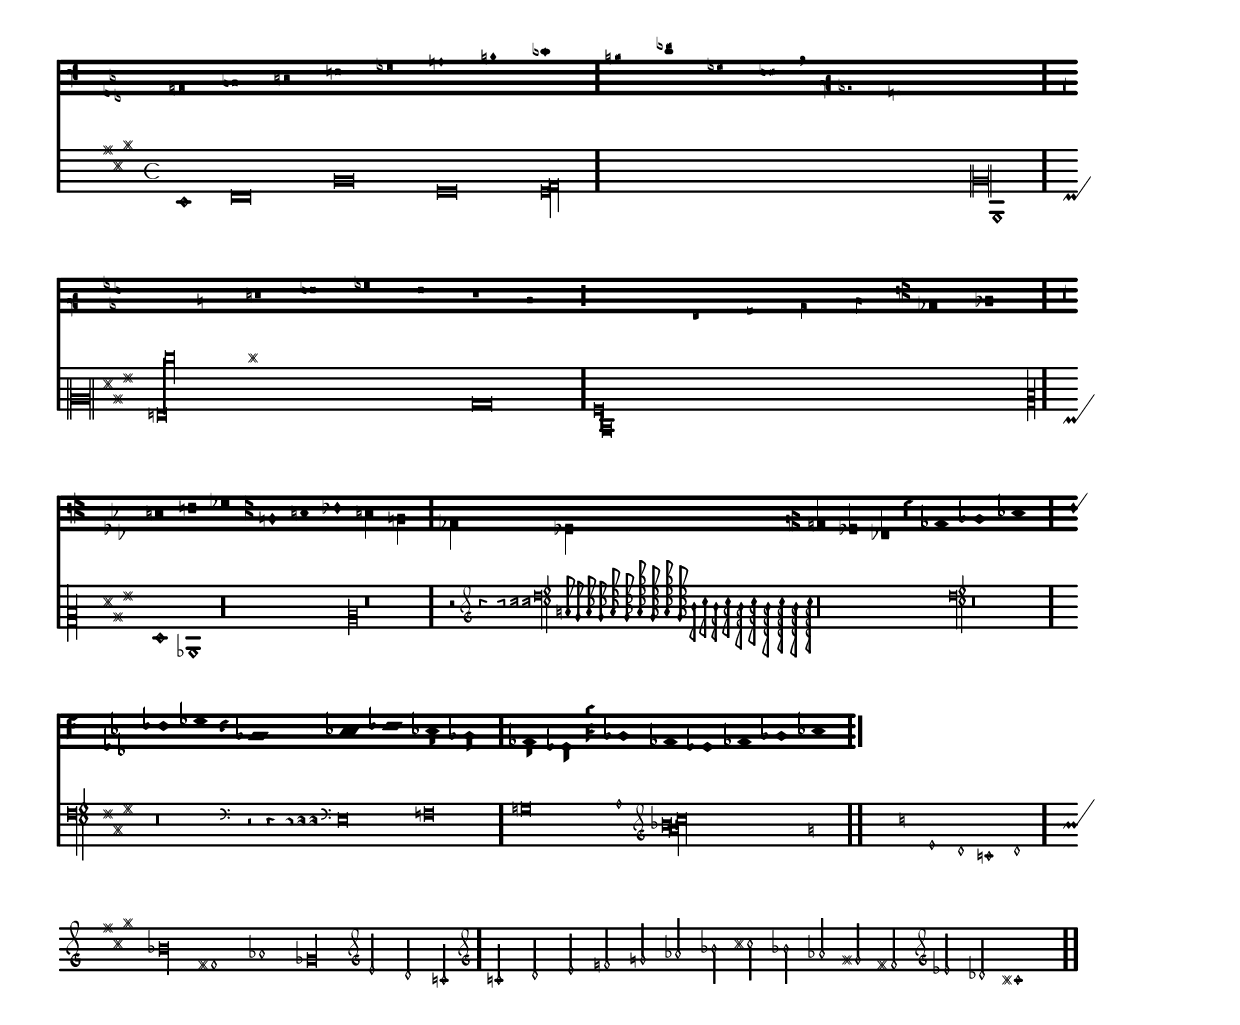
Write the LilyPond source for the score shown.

%% Do not edit this file; it is auto-generated from LSR http://lsr.dsi.unimi.it
%% This file is in the public domain.
\version "2.11.51"

\header {
  lsrtags = "ancient-notation"

  texidoces = "
Aquí se muestran muchos (¿o quizá todos?) de los símbolos que
están contemplados por la capacidad de LilyPond para la música
antigua.
"

  doctitlees = "Tipografía de música antigua"

  texidoc = "
Here are shown many (all?) of the symbols that are included in
LilyPond's support of ancient notation.



"
  doctitle = "Ancient fonts"
} % begin verbatim
upperStaff = \context GregorianStaff = "upperStaff" <<
  \context GregorianVoice <<
    \set Score.timing = ##f
%   \set Score.forceAccidental = ##t %%%%%%%% FIXME: what happened to this property?

    \override Staff.StaffSymbol  #'line-count = #4

     \transpose c c {
	\override Staff.KeySignature #'glyph-name-alist = #alteration-vaticana-glyph-name-alist
	\override Staff.Accidental #'glyph-name-alist = #alteration-vaticana-glyph-name-alist
	\override NoteHead  #'style = #'vaticana.punctum
	\key es \major
	\clef "vaticana-fa2"
	c!1 des! e! f! ges!

	\override NoteHead  #'style = #'vaticana.inclinatum
	a! b! ces'
	\override Staff.BarLine  #'bar-size = #3.0 \bar "|"
%	\break % 1 (8*1)

	\override NoteHead  #'style = #'vaticana.quilisma
	b! des'! ges! fes!
	\breathe
	\clef "vaticana-fa1"
	\override NoteHead  #'style = #'vaticana.plica
	es d
	\override NoteHead  #'style = #'vaticana.reverse-plica
	c d
	\override Staff.BarLine  #'bar-size = #3.0 \bar "|"
%	\break %2 (8*1)

	\override NoteHead  #'style = #'vaticana.punctum-cavum
	es f
	\override NoteHead  #'style = #'vaticana.lpes
	g as
	\override NoteHead  #'style = #'vaticana.upes
	bes as
	\override NoteHead  #'style = #'vaticana.vupes
	g f
	\override NoteHead  #'style = #'vaticana.linea-punctum
	\override Staff.BarLine  #'bar-size = #2.0 \bar "|"
%	\break % 3 (8*1)

	es d
	\override NoteHead  #'style = #'vaticana.epiphonus
	c d
	\override NoteHead  #'style = #'vaticana.cephalicus
	es f

	\override Staff.KeySignature #'glyph-name-alist = #alteration-medicaea-glyph-name-alist
	\override Staff.Accidental #'glyph-name-alist = #alteration-medicaea-glyph-name-alist
	\override Staff.Custos  #'style = #'medicaea
	\override NoteHead  #'style = #'medicaea.punctum
	\clef "medicaea-fa2"
	ces! des!
	\override Staff.BarLine  #'bar-size = #3.0 \bar "|"
%	\break % 4 (8*1)

	e! f! ges!
	\clef "medicaea-do2"
	\override NoteHead  #'style = #'medicaea.inclinatum
	a! b! ces'!
	\override NoteHead  #'style = #'medicaea.virga
	b! a!
	\override Staff.BarLine  #'bar-size = #3.0 \bar "|"
%	\break % 5 (8*1)

	ges! fes!
	\clef "medicaea-fa1"
	\override NoteHead  #'style = #'medicaea.rvirga
	e! des! ces!

	\override Staff.KeySignature #'glyph-name-alist = #alteration-hufnagel-glyph-name-alist
	\override Staff.Accidental #'glyph-name-alist = #alteration-hufnagel-glyph-name-alist
	\override Staff.Custos  #'style = #'hufnagel
	\override NoteHead  #'style = #'hufnagel.punctum
	\clef "hufnagel-fa2"
	ces! des! es!
	\override Staff.BarLine  #'bar-size = #3.0 \bar "|"
%	\break % 6 (8*1)

	fes! ges!
	\clef "hufnagel-do2"
	\override NoteHead  #'style = #'hufnagel.lpes
	as! bes! ces'!
	\override NoteHead  #'style = #'hufnagel.virga
	bes! as!
	\override Staff.BarLine  #'bar-size = #3.0 \bar "|"
%	\break % 7 (8*1)

	ges! fes!
	\clef "hufnagel-do-fa"
	\override NoteHead  #'style = #'hufnagel.punctum
	es! des! ces! des! es! fes!
	\bar "||"
%	\break % 8 (8*1)

	s32*1
%	\break % 12 (32*1)
    }
  >>
>>

lowerStaff = \context MensuralStaff = "lowerStaff" <<
  \context MensuralVoice <<
    
    % this is broken until further notice -- see refman
    % \override Staff.StaffSymbol  #'line-count = #5
    \applyOutput #'Staff #(outputproperty-compatibility (make-type-checker 'staff-symbol-interface) 'line-count 5)

     \transpose c c {
	\set autoBeaming = ##f
	\override NoteHead  #'style = #'neomensural
	\override Rest  #'style = #'neomensural
	\key a \major

% FIXME: lily crashes on some (invalid?) ligatures with:
%   ERROR: In procedure gh_scm2int:
%   ERROR: Wrong type argument in position 1: ()

% FIXME: lily emits "Programming error: Infinity or NaN encountered"
% on many ligatures such as BB.

	cis'1 d'\breve gis'\breve e'\breve \[ e'\longa fis'\longa \]
	\set Staff.forceClef = ##t
	\clef "neomensural-c2"
	cis1
	\bar "|"
%	\break % 2 (16*1)

	\[ g\breve dis''\longa \]
	b\breve \[ a\longa d\longa \]
	\clef "petrucci-c2"
%	\break % 4 (16*1)

	fis1 ces1
	\clef "petrucci-c2"
	r\longa
	\set Staff.forceClef = ##t
	\clef "mensural-c2"
	r\breve
	\bar "|"
%	\break % 5 (8*1)

	r2
	\clef "mensural-g"
	r4 r8 r16 r16
	\override NoteHead  #'style = #'mensural
	\override Stem  #'flag-style = #'mensural
	\override Stem  #'thickness = #1.0
	\override Rest  #'style = #'mensural
	\clef "petrucci-f"
	c8 b, c16 b, c32 b, c64 b, c64 b,
	d8 e  d16 e  d32 e  d64 e  d64 e
	r\longa
	\set Staff.forceClef = ##t
	\clef "petrucci-f"
	r\breve
	\bar "|"
%	\break % 6 (8*1)

	r\breve 
	\clef "mensural-f"
	% FIXME: must set Stem flag-style to #'neomensural to avoid
	% segmentation fault on r8/r16/r32.  (Strange: what has
	% Stem flag-style to do with mensural rests?)
	\override Stem  #'flag-style = #'neomensural
	% FIXME: produces warnings about "flag `neomensurald4' (or 3) not found".
	r2 r4 r8 r16 r16
	\override Stem  #'flag-style = #'mensural
	\set Staff.forceClef = ##t
	\clef "mensural-f"
	e\breve f g a1
	\clef "mensural-g"
%	\break % 7 (8*1)

	\[ bes'!\longa a'!\longa c''!\longa \]
	e'1 d' c' d' \bar "|"
	\bar "|"
%	\break % 9 (16*1)

	bes'!\longa fis'!1 as'!1 ges'!\longa % lig
	\set Staff.forceClef = ##t
	\clef "mensural-g"
	e'2 d' c' \bar "|"
%	\break % 11 (16*1)

	\set Staff.forceClef = ##t
	\clef "petrucci-g"
	c'2 d' e' f'
	\clef "petrucci-g"
	g' as'! bes'! cis''!
	bes'! as'! gis'! fis'!
	\set Staff.forceClef = ##t
	\clef "mensural-g"
	es'! des'! cis'!1 \bar "||"
%	\break % 12 (8*1)
    }
  >>
>>

\paper {
	line-thickness = #(/ staff-space 5.0)
}

\score {
    \context Score <<
	\upperStaff
	\lowerStaff
    >>
    \layout {
% do we want to keep these settings? -gp
	line-width = 17.25\cm
	textheight = 26.0\cm
	indent = 0.0
	\context {
	    \Score
	    \accepts MensuralStaff
	    \accepts GregorianStaff
%	    timing = ##f %%%%%%%% FIXME: this has no effect
	}
	\context {
	    \Voice
	    \name MensuralVoice
	    \alias Voice
	    \remove Ligature_bracket_engraver
	    \consists Mensural_ligature_engraver
	    \override NoteHead #'style = #'mensural
%	    \override Stem #'flag-style = #'mensural %%%%%%%% FIXME: this core dumps
	    \override Stem #'thickness = #1.0
	    \override Rest #'style = #'mensural
	    autoBeaming = ##f
	}
	\context {
	    \Voice
	    \name GregorianVoice
	    \alias Voice
	    \remove Ligature_bracket_engraver
%	    \consists Gregorian_ligature_engraver %%%%%%%% TODO: not yet implemented
	    \override NoteHead #'style = #'vaticana.punctum
	    autoBeaming = ##f
	}
	\context {
	    \Staff
	    \name MensuralStaff
	    \alias Staff
	    \accepts MensuralVoice
	    \consists Custos_engraver
	    \override TimeSignature #'style = #'mensural
	    \override KeySignature #'glyph-name-alist = #alteration-mensural-glyph-name-alist
	    \override Accidental #'glyph-name-alist = #alteration-mensural-glyph-name-alist
	    \override Custos #'style = #'mensural
	    \override Custos #'neutral-position = #3
	    \override Custos #'neutral-direction = #-1
	    clefGlyph = #"clefs.petrucci-c2"
	    clefPosition = #-2
	    clefOctavation = #0 
	}
	\context {
	    \Staff
	    \name GregorianStaff
	    \alias Staff
	    \accepts GregorianVoice
	    \consists Custos_engraver
	    \remove Time_signature_engraver
	    \override StaffSymbol #'thickness = #2.0
	    \override StaffSymbol #'line-count = #4
	    \override KeySignature #'glyph-name-alist = #alteration-vaticana-glyph-name-alist
	    \override Accidental #'glyph-name-alist = #alteration-vaticana-glyph-name-alist
	    \override Custos #'style = #'vaticana
	    \override Custos #'neutral-position = #4
	    \override Custos #'neutral-direction = #-1
	    clefGlyph = #"clefs.vaticana-do"
	    clefPosition = #1
	    clefOctavation = #0 
	}
	\context {
	    \RemoveEmptyStaffContext
	    \accepts MensuralVoice
	    \accepts GregorianVoice
        }
    }
}


